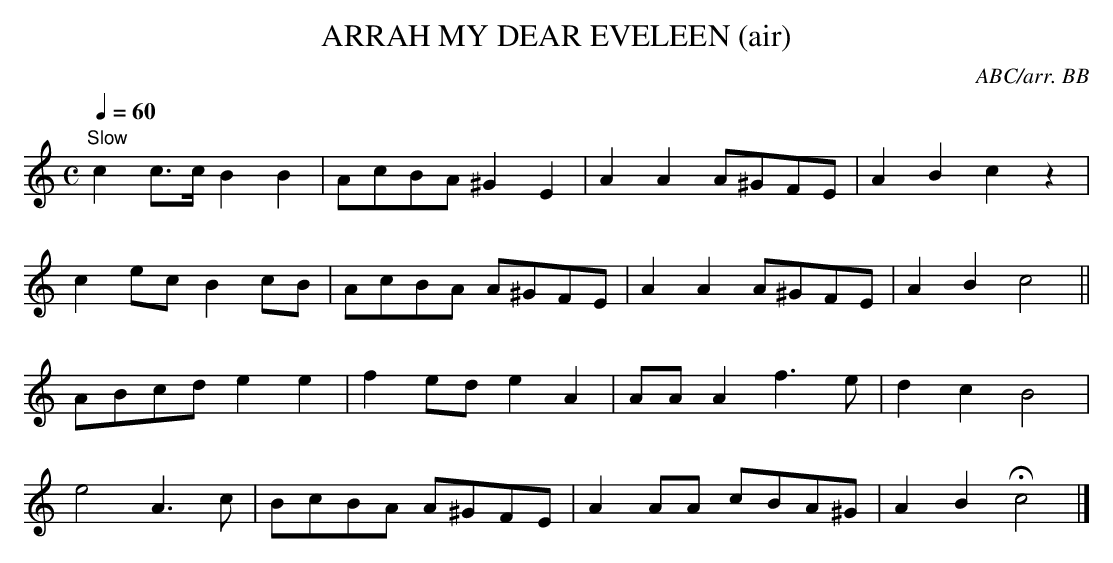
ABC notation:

X:1
T:ARRAH MY DEAR EVELEEN (air)
C:ABC/arr. BB
L:1/8
his song "Silent O Moyle".
M:C
Q:1/4=60
K:C
"Slow"
c2c>c B2B2|AcBA ^G2E2|A2A2 A^GFE|A2B2 c2z2|
c2ec B2cB|AcBA A^GFE|A2A2 A^GFE|A2B2 c4 ||
ABcd e2e2|f2ed e2A2|AAA2 f3e|d2c2 B4|
e4 A3c|BcBA A^GFE|A2AA cBA^G|A2B2 Hc4 |]
